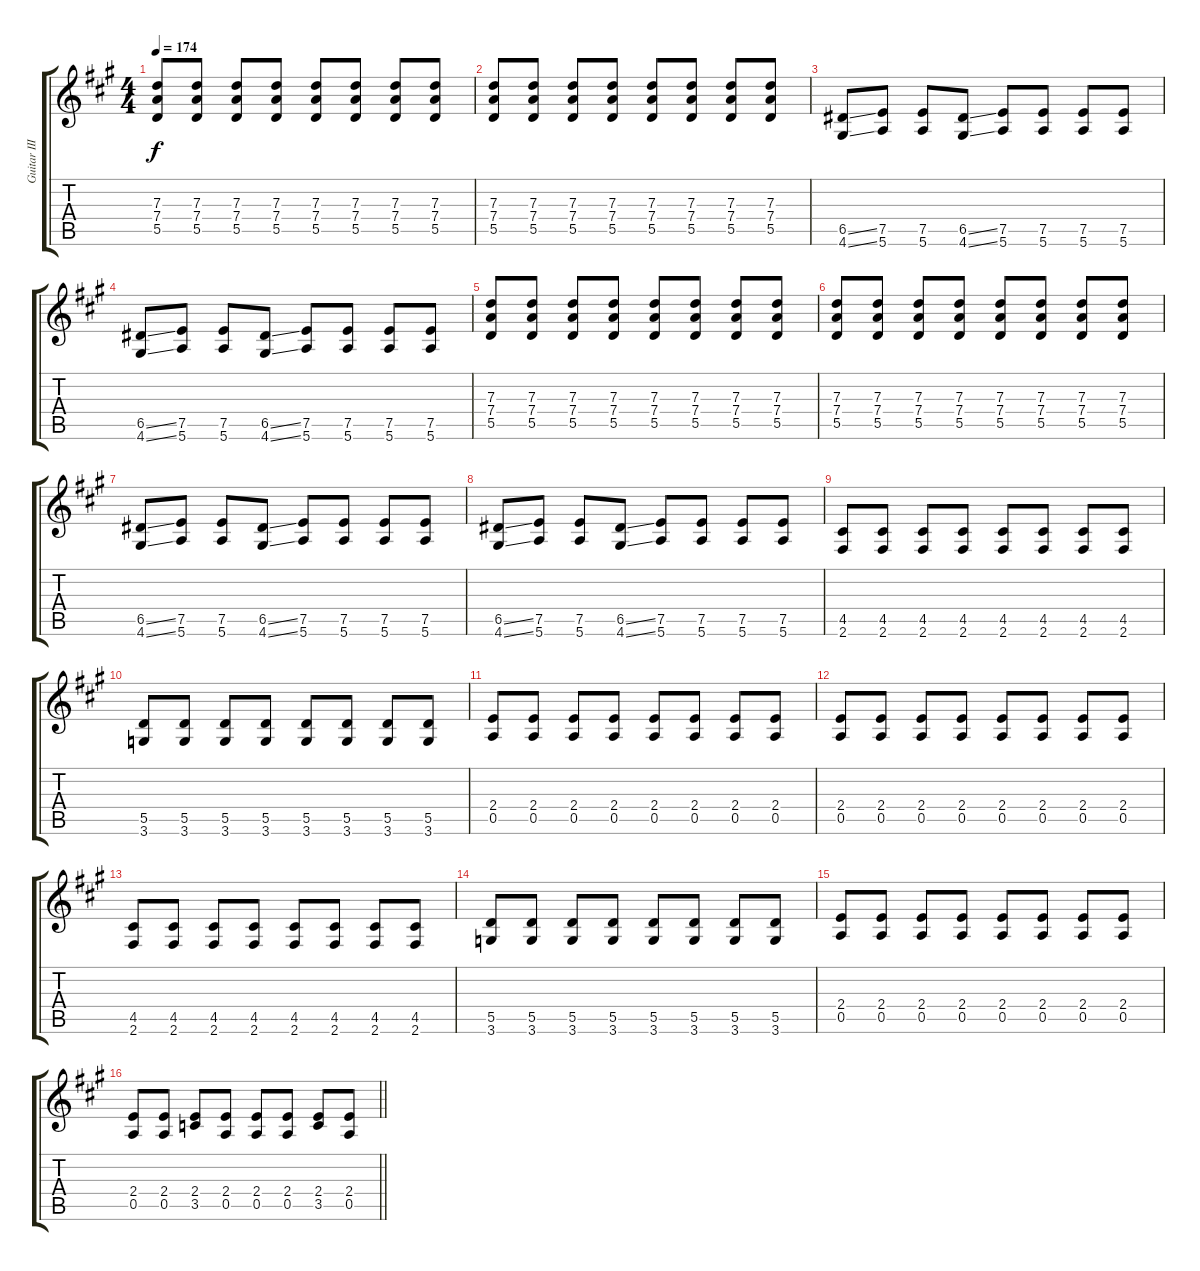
\track ("Guitar III" "Guitar III") {instrument distortionguitar}
\staff {score tabs}
\tuning (E4 B3 G3 D3 A2 E2) {hide}
\ts (4 4)
\tempo 174
\clef g2
\ks a
(7.3 7.4 5.5).8{dy f} (7.3 7.4 5.5).8 (7.3 7.4 5.5).8 (7.3 7.4 5.5).8 (7.3 7.4 5.5).8 (7.3 7.4 5.5).8 (7.3 7.4 5.5).8 (7.3 7.4 5.5).8 |
(7.3 7.4 5.5).8 (7.3 7.4 5.5).8 (7.3 7.4 5.5).8 (7.3 7.4 5.5).8 (7.3 7.4 5.5).8 (7.3 7.4 5.5).8 (7.3 7.4 5.5).8 (7.3 7.4 5.5).8 |
(6.5{ss} 4.6{ss}).8 (7.5 5.6).8 (7.5 5.6).8 (6.5{ss} 4.6{ss}).8 (7.5 5.6).8 (7.5 5.6).8 (7.5 5.6).8 (7.5 5.6).8 |
(6.5{ss} 4.6{ss}).8 (7.5 5.6).8 (7.5 5.6).8 (6.5{ss} 4.6{ss}).8 (7.5 5.6).8 (7.5 5.6).8 (7.5 5.6).8 (7.5 5.6).8 |
(7.3 7.4 5.5).8 (7.3 7.4 5.5).8 (7.3 7.4 5.5).8 (7.3 7.4 5.5).8 (7.3 7.4 5.5).8 (7.3 7.4 5.5).8 (7.3 7.4 5.5).8 (7.3 7.4 5.5).8 |
(7.3 7.4 5.5).8 (7.3 7.4 5.5).8 (7.3 7.4 5.5).8 (7.3 7.4 5.5).8 (7.3 7.4 5.5).8 (7.3 7.4 5.5).8 (7.3 7.4 5.5).8 (7.3 7.4 5.5).8 |
(6.5{ss} 4.6{ss}).8 (7.5 5.6).8 (7.5 5.6).8 (6.5{ss} 4.6{ss}).8 (7.5 5.6).8 (7.5 5.6).8 (7.5 5.6).8 (7.5 5.6).8 |
(6.5{ss} 4.6{ss}).8 (7.5 5.6).8 (7.5 5.6).8 (6.5{ss} 4.6{ss}).8 (7.5 5.6).8 (7.5 5.6).8 (7.5 5.6).8 (7.5 5.6).8 |
(4.5 2.6).8 (4.5 2.6).8 (4.5 2.6).8 (4.5 2.6).8 (4.5 2.6).8 (4.5 2.6).8 (4.5 2.6).8 (4.5 2.6).8 |
(5.5 3.6).8 (5.5 3.6).8 (5.5 3.6).8 (5.5 3.6).8 (5.5 3.6).8 (5.5 3.6).8 (5.5 3.6).8 (5.5 3.6).8 |
(2.4 0.5).8 (2.4 0.5).8 (2.4 0.5).8 (2.4 0.5).8 (2.4 0.5).8 (2.4 0.5).8 (2.4 0.5).8 (2.4 0.5).8 |
(2.4 0.5).8 (2.4 0.5).8 (2.4 0.5).8 (2.4 0.5).8 (2.4 0.5).8 (2.4 0.5).8 (2.4 0.5).8 (2.4 0.5).8 |
(4.5 2.6).8 (4.5 2.6).8 (4.5 2.6).8 (4.5 2.6).8 (4.5 2.6).8 (4.5 2.6).8 (4.5 2.6).8 (4.5 2.6).8 |
(5.5 3.6).8 (5.5 3.6).8 (5.5 3.6).8 (5.5 3.6).8 (5.5 3.6).8 (5.5 3.6).8 (5.5 3.6).8 (5.5 3.6).8 |
(2.4 0.5).8 (2.4 0.5).8 (2.4 0.5).8 (2.4 0.5).8 (2.4 0.5).8 (2.4 0.5).8 (2.4 0.5).8 (2.4 0.5).8 |
\barLineRight lightlight
(2.4 0.5).8 (2.4 0.5).8 (2.4 3.5).8 (2.4 0.5).8 (2.4 0.5).8 (2.4 0.5).8 (2.4 3.5).8 (2.4 0.5).8
